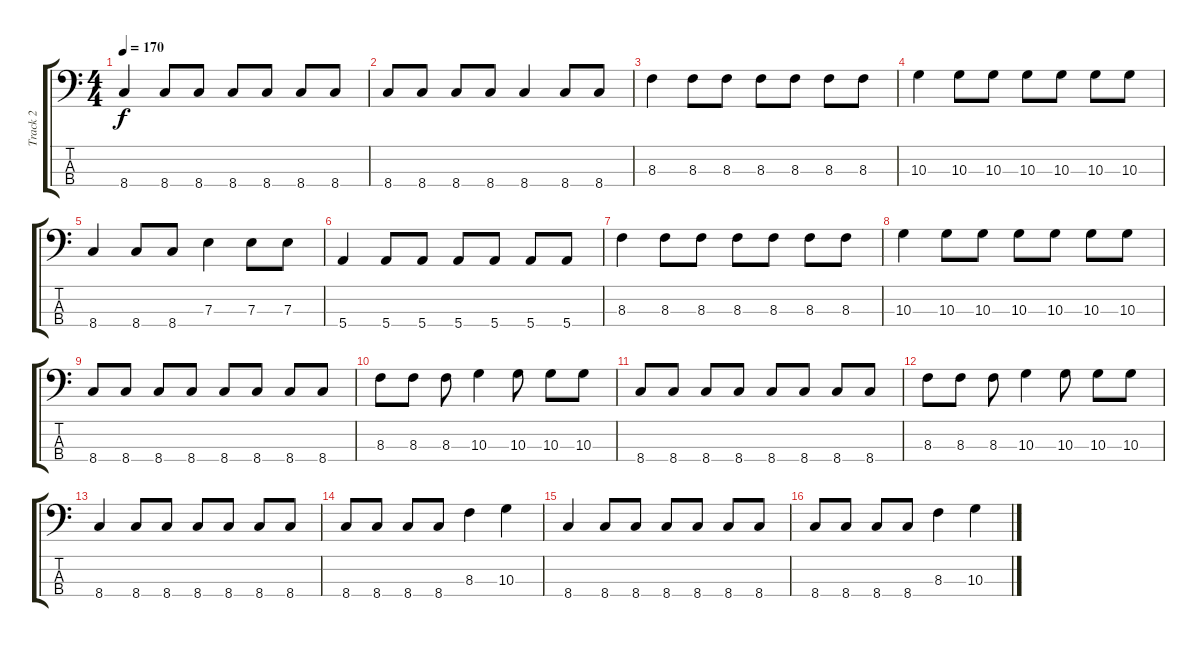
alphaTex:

\track ("Track 2" "Track 2") {instrument electricbasspick}
\staff {score tabs}
\tuning (G2 D2 A1 E1) {hide}
\ts (4 4)
\tempo 170
\clef f4
\ks c
8.4.4{dy f} 8.4.8 8.4.8 8.4.8 8.4.8 8.4.8 8.4.8 |
8.4.8 8.4.8 8.4.8 8.4.8 8.4.4 8.4.8 8.4.8 |
8.3.4 8.3.8 8.3.8 8.3.8 8.3.8 8.3.8 8.3.8 |
10.3.4 10.3.8 10.3.8 10.3.8 10.3.8 10.3.8 10.3.8 |
8.4.4 8.4.8 8.4.8 7.3.4 7.3.8 7.3.8 |
5.4.4 5.4.8 5.4.8 5.4.8 5.4.8 5.4.8 5.4.8 |
8.3.4 8.3.8 8.3.8 8.3.8 8.3.8 8.3.8 8.3.8 |
10.3.4 10.3.8 10.3.8 10.3.8 10.3.8 10.3.8 10.3.8 |
8.4.8 8.4.8 8.4.8 8.4.8 8.4.8 8.4.8 8.4.8 8.4.8 |
8.3.8 8.3.8 8.3.8 10.3.4 10.3.8 10.3.8 10.3.8 |
8.4.8 8.4.8 8.4.8 8.4.8 8.4.8 8.4.8 8.4.8 8.4.8 |
8.3.8 8.3.8 8.3.8 10.3.4 10.3.8 10.3.8 10.3.8 |
8.4.4 8.4.8 8.4.8 8.4.8 8.4.8 8.4.8 8.4.8 |
8.4.8 8.4.8 8.4.8 8.4.8 8.3.4 10.3.4 |
8.4.4 8.4.8 8.4.8 8.4.8 8.4.8 8.4.8 8.4.8 |
8.4.8 8.4.8 8.4.8 8.4.8 8.3.4 10.3.4
